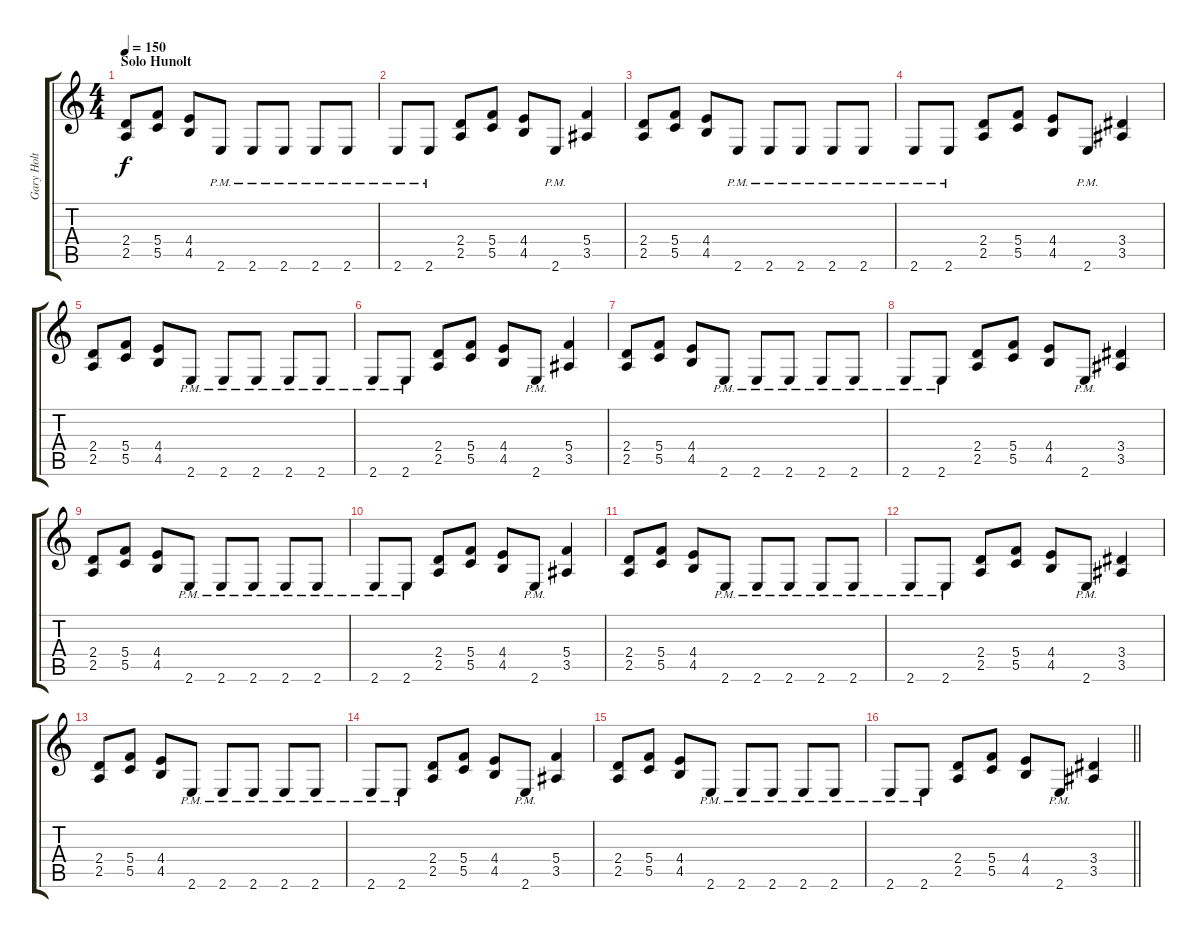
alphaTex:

\track ("Gary Holt" "Gary Holt") {instrument distortionguitar}
\staff {score tabs}
\tuning (D4 A3 F3 C3 G2 D2) {hide}
\ts (4 4)
\section ("" "Solo Hunolt")
\tempo 150
\clef g2
\ks c
(2.4 2.5).8{dy f} (5.4 5.5).8 (4.4 4.5).8 2.6{pm}.8 2.6{pm}.8 2.6{pm}.8 2.6{pm}.8 2.6{pm}.8 |
2.6{pm}.8 2.6{pm}.8 (2.4 2.5).8 (5.4 5.5).8 (4.4 4.5).8 2.6{pm}.8 (5.4 3.5).4 |
(2.4 2.5).8 (5.4 5.5).8 (4.4 4.5).8 2.6{pm}.8 2.6{pm}.8 2.6{pm}.8 2.6{pm}.8 2.6{pm}.8 |
2.6{pm}.8 2.6{pm}.8 (2.4 2.5).8 (5.4 5.5).8 (4.4 4.5).8 2.6{pm}.8 (3.4 3.5).4 |
(2.4 2.5).8 (5.4 5.5).8 (4.4 4.5).8 2.6{pm}.8 2.6{pm}.8 2.6{pm}.8 2.6{pm}.8 2.6{pm}.8 |
2.6{pm}.8 2.6{pm}.8 (2.4 2.5).8 (5.4 5.5).8 (4.4 4.5).8 2.6{pm}.8 (5.4 3.5).4 |
(2.4 2.5).8 (5.4 5.5).8 (4.4 4.5).8 2.6{pm}.8 2.6{pm}.8 2.6{pm}.8 2.6{pm}.8 2.6{pm}.8 |
2.6{pm}.8 2.6{pm}.8 (2.4 2.5).8 (5.4 5.5).8 (4.4 4.5).8 2.6{pm}.8 (3.4 3.5).4 |
(2.4 2.5).8 (5.4 5.5).8 (4.4 4.5).8 2.6{pm}.8 2.6{pm}.8 2.6{pm}.8 2.6{pm}.8 2.6{pm}.8 |
2.6{pm}.8 2.6{pm}.8 (2.4 2.5).8 (5.4 5.5).8 (4.4 4.5).8 2.6{pm}.8 (5.4 3.5).4 |
(2.4 2.5).8 (5.4 5.5).8 (4.4 4.5).8 2.6{pm}.8 2.6{pm}.8 2.6{pm}.8 2.6{pm}.8 2.6{pm}.8 |
2.6{pm}.8 2.6{pm}.8 (2.4 2.5).8 (5.4 5.5).8 (4.4 4.5).8 2.6{pm}.8 (3.4 3.5).4 |
(2.4 2.5).8 (5.4 5.5).8 (4.4 4.5).8 2.6{pm}.8 2.6{pm}.8 2.6{pm}.8 2.6{pm}.8 2.6{pm}.8 |
2.6{pm}.8 2.6{pm}.8 (2.4 2.5).8 (5.4 5.5).8 (4.4 4.5).8 2.6{pm}.8 (5.4 3.5).4 |
(2.4 2.5).8 (5.4 5.5).8 (4.4 4.5).8 2.6{pm}.8 2.6{pm}.8 2.6{pm}.8 2.6{pm}.8 2.6{pm}.8 |
\barLineRight lightlight
2.6{pm}.8 2.6{pm}.8 (2.4 2.5).8 (5.4 5.5).8 (4.4 4.5).8 2.6{pm}.8 (3.4 3.5).4
